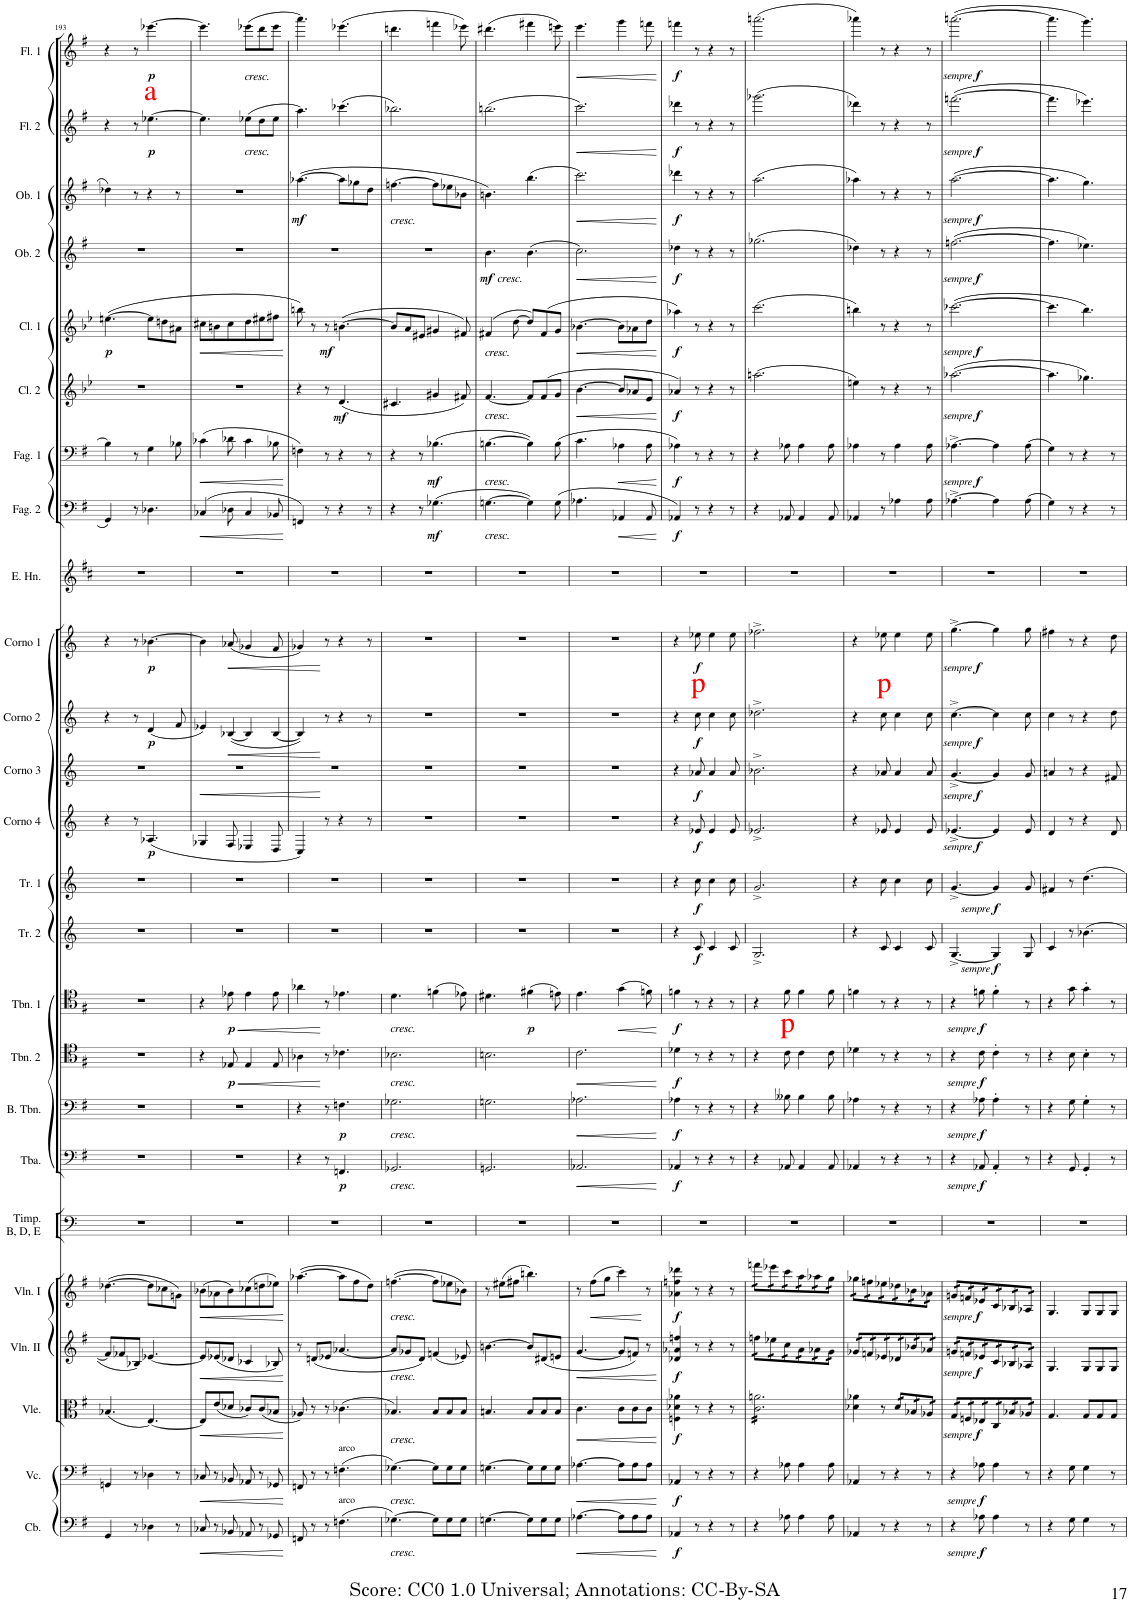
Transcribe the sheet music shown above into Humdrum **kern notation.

**kern	**dynam	**kern	**dynam	**kern	**dynam	**kern	**dynam	**kern	**dynam	**kern	**kern	**dynam	**kern	**dynam	**kern	**dynam	**kern	**text	**dynam	**kern	**dynam	**kern	**dynam	**kern	**dynam	**kern	**dynam	**kern	**dynam	**kern	**text	**dynam	**kern	**kern	**dynam	**kern	**dynam	**kern	**dynam	**kern	**dynam	**kern	**dynam	**kern	**dynam	**kern	**dynam	**kern	**text	**dynam
*part25	*part25	*part24	*part24	*part23	*part23	*part22	*part22	*part21	*part21	*part20	*part19	*part19	*part18	*part18	*part17	*part17	*part16	*part16	*part16	*part15	*part15	*part14	*part14	*part13	*part13	*part12	*part12	*part11	*part11	*part10	*part10	*part10	*part9	*part8	*part8	*part7	*part7	*part6	*part6	*part5	*part5	*part4	*part4	*part3	*part3	*part2	*part2	*part1	*part1	*part1
*staff25	*staff25	*staff24	*staff24	*staff23	*staff23	*staff22	*staff22	*staff21	*staff21	*staff20	*staff19	*staff19	*staff18	*staff18	*staff17	*staff17	*staff16	*staff16	*staff16	*staff15	*staff15	*staff14	*staff14	*staff13	*staff13	*staff12	*staff12	*staff11	*staff11	*staff10	*staff10	*staff10	*staff9	*staff8	*staff8	*staff7	*staff7	*staff6	*staff6	*staff5	*staff5	*staff4	*staff4	*staff3	*staff3	*staff2	*staff2	*staff1	*staff1	*staff1
*I"Contrabassi	*	*I"Violoncelli	*	*I"Viole	*	*I"Violini II	*	*I"Violini I	*	*I"Timpani in B, D und E.	*I"Tuba	*	*I"Trombone Basso	*	*I"Trombone Tenore 2	*	*I"Trombone Tenore 1	*	*	*I"Tromba in F 2	*	*I"Tromba in F 1	*	*I"Corno in F 4	*	*I"Corno in F 3	*	*I"Corno in F 2	*	*I"Corno in F 1	*	*	*I"English Horn	*I"Fagotto 2	*	*I"Fagotto 1	*	*I"Clarinetto in A 2	*	*I"Clarinetto in A 1	*	*I"Oboe 2	*	*I"Oboe 1	*	*I"Flauto 2	*	*I"Flauto 1	*	*
*I'Cb.	*	*I'Vc.	*	*I'Vle.	*	*I'Vln. II	*	*I'Vln. I	*	*I'Timp. B, D, E	*I'Tba.	*	*	*	*I'Tbn. 2	*	*I'Tbn. 1	*	*	*I'Tr. 2	*	*I'Tr. 1	*	*I'Corno 4	*	*I'Corno 3	*	*I'Corno 2	*	*I'Corno 1	*	*	*I'E. Hn.	*I'Fag. 2	*	*I'Fag. 1	*	*I'Cl. 2	*	*I'Cl. 1	*	*I'Ob. 2	*	*I'Ob. 1	*	*I'Fl. 2	*	*I'Fl. 1	*	*
!!LO:PB:g=z
*clefF4	*	*clefF4	*	*clefC3	*	*clefG2	*	*clefG2	*	*clefF4	*clefF4	*	*clefF4	*	*clefC4	*	*clefC4	*	*	*clefG2	*	*clefG2	*	*clefG2	*	*clefG2	*	*clefG2	*	*clefG2	*	*	*clefG2	*clefF4	*	*clefF4	*	*clefG2	*	*clefG2	*	*clefG2	*	*clefG2	*	*clefG2	*	*clefG2	*	*
*Trd7c12	*	*	*	*	*	*	*	*	*	*	*	*	*	*	*	*	*	*	*	*Trd-3c-5	*	*Trd-3c-5	*	*Trd4c7	*	*Trd4c7	*	*Trd4c7	*	*Trd4c7	*	*	*Trd4c7	*	*	*	*	*Trd2c3	*	*Trd2c3	*	*	*	*	*	*	*	*	*	*
*k[f#]	*	*k[f#]	*	*k[f#]	*	*k[f#]	*	*k[f#]	*	*k[]	*k[f#]	*	*k[f#]	*	*k[f#]	*	*k[f#]	*	*	*k[]	*	*k[]	*	*k[]	*	*k[]	*	*k[]	*	*k[]	*	*	*k[f#c#]	*k[f#]	*	*k[f#]	*	*k[b-e-]	*	*k[b-e-]	*	*k[f#]	*	*k[f#]	*	*k[f#]	*	*k[f#]	*	*
*M6/8	*	*M6/8	*	*M6/8	*	*M6/8	*	*M6/8	*	*M6/8	*M6/8	*	*M6/8	*	*M6/8	*	*M6/8	*	*	*M6/8	*	*M6/8	*	*M6/8	*	*M6/8	*	*M6/8	*	*M6/8	*	*	*M6/8	*M6/8	*	*M6/8	*	*M6/8	*	*M6/8	*	*M6/8	*	*M6/8	*	*M6/8	*	*M6/8	*	*
=193	=193	=193	=193	=193	=193	=193	=193	=193	=193	=193	=193	=193	=193	=193	=193	=193	=193	=193	=193	=193	=193	=193	=193	=193	=193	=193	=193	=193	=193	=193	=193	=193	=193	=193	=193	=193	=193	=193	=193	=193	=193	=193	=193	=193	=193	=193	=193	=193	=193	=193
!	!	!	!	!	!	!	!	!	!	!	!	!	!	!	!	!	!	!	!	!	!	!	!	!	!	!	!	!	!	!	!	!	!	!	!	!	!	!	!	!	!LO:DY:b	!	!	!	!	!	!	!	!	!
4GG/	.	4GGn/	.	(4.B-X/	.	8f/L]	.	([4.dd-X\	.	2.r	2.r	.	2.r	.	2.r	.	2.r	.	.	2.r	.	2.r	.	4r	.	2.r	.	4r	.	4r	.	.	2.r	4GG/	.	4B-\]	.	2.r	.	([4.een\	p	2.r	.	4dd-X\	.	4r	.	4r	.	.
.	.	.	.	.	.	8f-X/	.	.	.	.	.	.	.	.	.	.	.	.	.	.	.	.	.	.	.	.	.	.	.	.	.	.	.	.	.	.	.	.	.	.	.	.	.	.	.	.	.	.	.	.
8r	.	8r	.	.	.	8B-X/J	.	.	.	.	.	.	.	.	.	.	.	.	.	.	.	.	.	8r	.	.	.	8r	.	8r	.	.	.	8r	.	8r	.	.	.	.	.	.	.	8r	.	8r	.	8r	.	.
!	!	!	!	!	!	!	!	!	!	!	!	!	!	!	!	!	!	!	!	!	!	!	!	!	!LO:DY:b	!	!	!	!LO:DY:b	!	!	!LO:DY:b	!	!	!	!	!	!	!	!	!	!	!	!	!	!	!LO:DY:b	!	!LO:LY:b:color=#FF0000	!LO:DY:b
4D-X\	.	4D-X\	.	[4.E/)	.	[4.e-X/	.	8dd-\L]	.	.	.	.	.	.	.	.	.	.	.	.	.	.	.	(4.A-X/	p	.	.	(4d/	p	[4.b-X\	.	p	.	4.D-X\	.	4G\	.	.	.	8ee\L]	.	.	.	4r	.	[4.ee-X\	p	[4.eee-X\	a	p
.	.	.	.	.	.	.	.	8cc-X\	.	.	.	.	.	.	.	.	.	.	.	.	.	.	.	.	.	.	.	.	.	.	.	.	.	.	.	.	.	.	.	8ddn\	.	.	.	.	.	.	.	.	.	.
8r	.	8r	.	.	.	.	.	8gn\J)	.	.	.	.	.	.	.	.	.	.	.	.	.	.	.	.	.	.	.	8f/	.	.	.	.	.	.	.	8B-X\	.	.	.	8a#X\J	.	.	.	8r	.	.	.	.	.	.
=194	=194	=194	=194	=194	=194	=194	=194	=194	=194	=194	=194	=194	=194	=194	=194	=194	=194	=194	=194	=194	=194	=194	=194	=194	=194	=194	=194	=194	=194	=194	=194	=194	=194	=194	=194	=194	=194	=194	=194	=194	=194	=194	=194	=194	=194	=194	=194	=194	=194	=194
!	!LO:HP:b	!	!LO:HP:b	!	!LO:HP:b	!	!LO:HP:b	!	!LO:HP:b	!	!	!	!	!	!	!	!	!	!	!	!	!	!	!	!LO:HP:b	!	!	!	!	!	!	!	!	!	!LO:HP:b	!	!LO:HP:b	!	!	!	!LO:HP:b	!	!	!	!	!	!	!	!	!
8C-X/	<	8C-X/	<	8E/L]	<	8e-/L]	<	(8b-X\L	<	2.r	2.r	.	2.r	.	4r	.	4r	.	.	2.r	.	2.r	.	4G-X/	<	2.r	.	4e-X/)	.	4b-\]	.	.	2.r	(4C-X/	<	(4c-X\	<	2.r	.	8cc#X\L	<	2.r	.	2.r	.	4.ee-\]	.	4.eee-\]	.	.
8r	.	8r	.	(8e/	.	(8e-X/	.	8a-X\	.	.	.	.	.	.	.	.	.	.	.	.	.	.	.	.	.	.	.	.	.	.	.	.	.	.	.	.	.	.	.	8bn\	.	.	.	.	.	.	.	.	.	.
!	!	!	!	!	!	!	!	!	!	!	!	!	!	!	!	!LO:HP:b	!	!	!LO:HP:b	!	!	!	!	!	!	!	!	!	!LO:HP:b	!	!	!LO:HP:b	!	!	!	!	!	!	!	!	!	!	!	!	!	!	!	!	!	!
!	!	!	!	!	!	!	!	!	!	!	!	!	!	!	!	!LO:DY:n=1:b	!	!	!LO:DY:n=1:b	!	!	!	!	!	!	!	!	!	!	!	!	!	!	!	!	!	!	!	!	!	!	!	!	!	!	!	!	!	!	!
8BB-X/	.	8BB-X/	.	8d-X/J	.	8d-X/J	.	8b-\)	.	.	.	.	.	.	8E-X/	< p	8e-X\	.	< p	.	.	.	.	8F/	.	.	.	([<8B-X/	<	(8a-X/	.	<	.	8D-X\	.	8d-X\	.	.	.	8cc#\	.	.	.	.	.	.	.	.	.	.
!	!	!	!	!	!	!	!	!	!	!	!	!	!	!	!	!	!	!	!	!	!	!	!	!	!	!	!	!	!	!	!	!	!	!	!	!	!	!	!	!	!	!	!	!	!	!	!	!LO:TX:b:i:t=cresc.	!	!
!	!	!	!	!	!	!	!	!	!	!	!	!	!	!	!	!	!	!	!	!	!	!	!	!	!	!	!	!	!	!	!	!	!	!	!	!	!	!	!	!	!	!	!	!	!	!LO:TX:b:i:t=cresc.	!	!	!	!
8AA-X/	.	8AA-X/	.	8c-X/L)	.	4c-X/	.	(8cc-X\	.	.	.	.	.	.	4E-/	.	4e-\	.	.	.	.	.	.	4E-X/	.	.	.	4B-/]	.	4g-X/	.	.	.	4C-/	.	4c-\	.	.	.	8dd\	.	.	.	.	.	(8ee-X\L	.	(8eee-X\L	.	.
8r	.	8r	.	(8c-/	.	.	.	8ddn\	.	.	.	.	.	.	.	.	.	.	.	.	.	.	.	.	.	.	.	.	.	.	.	.	.	.	.	.	.	.	.	8ee#X\	.	.	.	.	.	8dd\	.	8ddd\	.	.
8GG-X/	.	8GG-X/	.	8B-X/J	.	8B-X/)	.	8ee-X\J)	.	.	.	.	.	.	8E-/	.	8e-\	.	.	.	.	.	.	8D/	.	.	.	[<8B-/	.	8f/	.	.	.	8BB-X/	.	8B-X\	.	.	.	8ff#X\J	.	.	.	.	.	8ee-\J	.	8eee-\J	.	.
.	[	.	[	.	[	.	[	.	[	.	.	.	.	.	.	.	.	.	.	.	.	.	.	.	.	.	.	.	.	.	.	.	.	.	[	.	[	.	.	.	[	.	.	.	.	.	.	.	.	.
=195	=195	=195	=195	=195	=195	=195	=195	=195	=195	=195	=195	=195	=195	=195	=195	=195	=195	=195	=195	=195	=195	=195	=195	=195	=195	=195	=195	=195	=195	=195	=195	=195	=195	=195	=195	=195	=195	=195	=195	=195	=195	=195	=195	=195	=195	=195	=195	=195	=195	=195
!	!	!	!	!	!	!	!	!	!	!	!	!	!	!	!	!	!	!	!	!	!	!	!	!	!	!	!	!	!	!	!	!	!	!	!	!	!	!	!	!	!	!	!	!	!LO:DY:b	!	!	!	!	!
8FFn/	.	8FFn/	.	8A-X/)	.	8r	.	([4.aa-X\	.	2.r	4r	.	4r	.	4A-X\	.	4a-X\	.	.	2.r	.	2.r	.	4C/)	.	2.r	.	4B-/])	.	4g-X/)	.	.	2.r	4FFn/)	.	4Fn\)	.	4r	.	8bbn\)	.	2.r	.	([4.aa-X\	mf	4.aa\)	.	4.aaa\)	.	.
8r	.	8r	.	8r	.	(8dn/L	.	.	.	.	.	.	.	.	.	.	.	.	.	.	.	.	.	.	.	.	.	.	.	.	.	.	.	.	.	.	.	.	.	8r	.	.	.	.	.	.	.	.	.	.
!	!	!	!	!	!	!	!	!	!	!	!	!	!	!	!	!	!	!	!	!	!	!	!	!	!	!	!	!	!	!	!	!	!	!	!	!	!	!	!	!	!LO:DY:b	!	!	!	!	!	!	!	!	!
8r	.	8r	.	8r	.	8e-X/J	.	.	.	.	8r	.	8r	.	8r	[	8r	.	[	.	.	.	.	8r	[	.	.	8r	[	8r	.	[	.	8r	.	8r	.	8r	.	8r	mf	.	.	.	.	.	.	.	.	.
!	!	!LO:TX:a:t=arco	!	!	!	!	!	!	!	!	!	!	!	!	!	!	!	!	!	!	!	!	!	!	!	!	!	!	!	!	!	!	!	!	!	!	!	!	!	!	!	!	!	!	!	!	!	!	!	!
!LO:TX:a:t=arco	!	!	!	!	!	!	!	!	!	!	!	!	!	!	!	!	!	!	!	!	!	!	!	!	!	!	!	!	!	!	!	!	!	!	!	!	!	!	!	!	!	!	!	!	!	!	!	!	!	!
!	!	!	!	!	!	!	!	!	!	!	!	!LO:DY:b	!	!LO:DY:b	!	!	!	!	!	!	!	!	!	!	!	!	!	!	!	!	!	!	!	!	!	!	!	!	!LO:DY:b	!	!	!	!	!	!	!	!	!	!	!
(4.Fn\	.	(4.Fn\	.	(4.c-X\	.	[4.a-X/	.	8aa-\L]	.	.	4.FFn/	p	4.Fn\	p	4.c-X\	.	4.e-X\	.	.	.	.	.	.	4r	.	.	.	4r	.	4r	.	.	.	4r	.	4r	.	(4.d/	mf	([4.bn\	.	.	.	8aa-\L]	.	(4.ccc-X\	.	(4.eee-X\	.	.
.	.	.	.	.	.	.	.	8ff#\	.	.	.	.	.	.	.	.	.	.	.	.	.	.	.	.	.	.	.	.	.	.	.	.	.	.	.	.	.	.	.	.	.	.	.	8gg-X\	.	.	.	.	.	.
.	.	.	.	.	.	.	.	8dd\J)	.	.	.	.	.	.	.	.	.	.	.	.	.	.	.	8r	.	.	.	8r	.	8r	.	.	.	8r	.	8r	.	.	.	.	.	.	.	8dd\J	.	.	.	.	.	.
=196	=196	=196	=196	=196	=196	=196	=196	=196	=196	=196	=196	=196	=196	=196	=196	=196	=196	=196	=196	=196	=196	=196	=196	=196	=196	=196	=196	=196	=196	=196	=196	=196	=196	=196	=196	=196	=196	=196	=196	=196	=196	=196	=196	=196	=196	=196	=196	=196	=196	=196
!	!	!	!	!	!	!	!	!	!	!	!	!	!	!	!	!	!	!	!	!	!	!	!	!	!	!	!	!	!	!	!	!	!	!	!	!	!	!	!	!	!	!	!	!LO:TX:b:i:t=cresc.	!	!	!	!	!	!
!	!	!	!	!	!	!	!	!	!	!	!	!	!	!	!	!	!LO:TX:b:i:t=cresc.	!	!	!	!	!	!	!	!	!	!	!	!	!	!	!	!	!	!	!	!	!	!	!	!	!	!	!	!	!	!	!	!	!
!	!	!	!	!	!	!	!	!	!	!	!	!	!	!	!LO:TX:b:i:t=cresc.	!	!	!	!	!	!	!	!	!	!	!	!	!	!	!	!	!	!	!	!	!	!	!	!	!	!	!	!	!	!	!	!	!	!	!
!	!	!	!	!	!	!	!	!	!	!	!	!	!LO:TX:b:i:t=cresc.	!	!	!	!	!	!	!	!	!	!	!	!	!	!	!	!	!	!	!	!	!	!	!	!	!	!	!	!	!	!	!	!	!	!	!	!	!
!	!	!	!	!	!	!	!	!	!	!	!LO:TX:b:i:t=cresc.	!	!	!	!	!	!	!	!	!	!	!	!	!	!	!	!	!	!	!	!	!	!	!	!	!	!	!	!	!	!	!	!	!	!	!	!	!	!	!
!	!	!	!	!	!	!	!	!LO:TX:b:i:t=cresc.	!	!	!	!	!	!	!	!	!	!	!	!	!	!	!	!	!	!	!	!	!	!	!	!	!	!	!	!	!	!	!	!	!	!	!	!	!	!	!	!	!	!
!	!	!	!	!	!	!LO:TX:b:i:t=cresc.	!	!	!	!	!	!	!	!	!	!	!	!	!	!	!	!	!	!	!	!	!	!	!	!	!	!	!	!	!	!	!	!	!	!	!	!	!	!	!	!	!	!	!	!
!	!	!	!	!LO:TX:b:i:t=cresc.	!	!	!	!	!	!	!	!	!	!	!	!	!	!	!	!	!	!	!	!	!	!	!	!	!	!	!	!	!	!	!	!	!	!	!	!	!	!	!	!	!	!	!	!	!	!
!	!	!LO:TX:b:i:t=cresc.	!	!	!	!	!	!	!	!	!	!	!	!	!	!	!	!	!	!	!	!	!	!	!	!	!	!	!	!	!	!	!	!	!	!	!	!	!	!	!	!	!	!	!	!	!	!	!	!
!LO:TX:b:i:t=cresc.	!	!	!	!	!	!	!	!	!	!	!	!	!	!	!	!	!	!	!	!	!	!	!	!	!	!	!	!	!	!	!	!	!	!	!	!	!	!	!	!	!	!	!	!	!	!	!	!	!	!
[4.G-X\)	.	[4.G-X\)	.	4.B-X/)	.	8a-/L]	.	([4.ffn\	.	2.r	2.GG-X/	.	2.G-X\	.	2.B-X\	.	4.d\	.	.	2.r	.	2.r	.	2.r	.	2.r	.	2.r	.	2.r	.	.	2.r	4r	.	4r	.	4.c#X/	.	8b/L]	.	2.r	.	[4.ffn\	.	2.bb-X\)	.	4.dddn\	.	.
.	.	.	.	.	.	8g-X/	.	.	.	.	.	.	.	.	.	.	.	.	.	.	.	.	.	.	.	.	.	.	.	.	.	.	.	.	.	.	.	.	.	8a/	.	.	.	.	.	.	.	.	.	.
.	.	.	.	.	.	8d/J)	.	.	.	.	.	.	.	.	.	.	.	.	.	.	.	.	.	.	.	.	.	.	.	.	.	.	.	8r	.	8r	.	.	.	8e#X/J	.	.	.	.	.	.	.	.	.	.
!	!	!	!	!	!	!	!	!	!	!	!	!	!	!	!	!	!	!	!	!	!	!	!	!	!	!	!	!	!	!	!	!	!	!	!LO:DY:b	!	!LO:DY:b	!	!	!	!	!	!	!	!	!	!	!	!	!
8G-\L]	.	8G-\L]	.	8B-/L	.	(4fn/	.	8ff\L]	.	.	.	.	.	.	.	.	(4fn\	.	.	.	.	.	.	.	.	.	.	.	.	.	.	.	.	(4.G-X\	mf	(4.B-X\	mf	4g#X/	.	4g#X/	.	.	.	8ff\L]	.	.	.	4fffn\	.	.
8G-\	.	8G-\	.	8B-/	.	.	.	8ee-X\	.	.	.	.	.	.	.	.	.	.	.	.	.	.	.	.	.	.	.	.	.	.	.	.	.	.	.	.	.	.	.	.	.	.	.	8ee-X\	.	.	.	.	.	.
8G-\J	.	8G-\J	.	8B-/J	.	8e-X/)	.	8b-X\J)	.	.	.	.	.	.	.	.	8e-X\)	.	.	.	.	.	.	.	.	.	.	.	.	.	.	.	.	.	.	.	.	8f#X/)	.	8f#X/)	.	.	.	8b-X\J	.	.	.	8eee-X\)	.	.
=197	=197	=197	=197	=197	=197	=197	=197	=197	=197	=197	=197	=197	=197	=197	=197	=197	=197	=197	=197	=197	=197	=197	=197	=197	=197	=197	=197	=197	=197	=197	=197	=197	=197	=197	=197	=197	=197	=197	=197	=197	=197	=197	=197	=197	=197	=197	=197	=197	=197	=197
!	!	!	!	!	!	!	!	!	!	!	!	!	!	!	!	!	!	!	!	!	!	!	!	!	!	!	!	!	!	!	!	!	!	!	!	!	!	!	!	!	!	!LO:TX:b:i:t=cresc.	!	!	!	!	!	!	!	!
!	!	!	!	!	!	!	!	!	!	!	!	!	!	!	!	!	!	!	!	!	!	!	!	!	!	!	!	!	!	!	!	!	!	!	!	!	!	!	!	!LO:TX:b:i:t=cresc.	!	!	!	!	!	!	!	!	!	!
!	!	!	!	!	!	!	!	!	!	!	!	!	!	!	!	!	!	!	!	!	!	!	!	!	!	!	!	!	!	!	!	!	!	!	!	!	!	!LO:TX:b:i:t=cresc.	!	!	!	!	!	!	!	!	!	!	!	!
!	!	!	!	!	!	!	!	!	!	!	!	!	!	!	!	!	!	!	!	!	!	!	!	!	!	!	!	!	!	!	!	!	!	!	!	!LO:TX:b:i:t=cresc.	!	!	!	!	!	!	!	!	!	!	!	!	!	!
!	!	!	!	!	!	!	!	!	!	!	!	!	!	!	!	!	!	!	!	!	!	!	!	!	!	!	!	!	!	!	!	!	!	!LO:TX:b:i:t=cresc.	!	!	!	!	!	!	!	!	!	!	!	!	!	!	!	!
!	!	!	!	!	!	!	!	!	!	!	!	!	!	!	!	!	!	!	!	!	!	!	!	!	!	!	!	!	!	!	!	!	!	!	!	!	!	!	!	!	!	!	!LO:DY:b	!	!	!	!	!	!	!
[4.Gn\	.	[4.Gn\	.	4.Bn/	.	[4.bn\	.	8r	.	2.r	2.GGn/	.	2.Gn\	.	2.Bn\	.	4.d#X\	.	.	2.r	.	2.r	.	2.r	.	2.r	.	2.r	.	2.r	.	.	2.r	[4.Gn\	.	[4.Bn\	.	[4.f/	.	(4f#X/	.	4.b\	mf	4.bn\)	.	(2.bbn\	.	(4.ddd#X\	.	.
.	.	.	.	.	.	.	.	(8ee#X\L	.	.	.	.	.	.	.	.	.	.	.	.	.	.	.	.	.	.	.	.	.	.	.	.	.	.	.	.	.	.	.	.	.	.	.	.	.	.	.	.	.	.
.	.	.	.	.	.	.	.	8ff#X\J	.	.	.	.	.	.	.	.	.	.	.	.	.	.	.	.	.	.	.	.	.	.	.	.	.	.	.	.	.	.	.	[8dd\	.	.	.	.	.	.	.	.	.	.
!	!	!	!	!	!	!	!	!	!	!	!	!	!	!	!	!	!	!	!LO:DY:b	!	!	!	!	!	!	!	!	!	!	!	!	!	!	!	!	!	!	!	!	!	!	!	!	!	!	!	!	!	!	!
8G\L]	.	8G\L]	.	8B/L	.	8b/L]	.	4.bbn\)	.	.	.	.	.	.	.	.	(4f#X\	.	p	.	.	.	.	.	.	.	.	.	.	.	.	.	.	4G\])	.	4B\])	.	8f/L]	.	8dd/L])	.	(4.b\	.	(4.bb\	.	.	.	4fff#X\	.	.
8G\	.	8G\	.	8B/	.	(8d#X/	.	.	.	.	.	.	.	.	.	.	.	.	.	.	.	.	.	.	.	.	.	.	.	.	.	.	.	.	.	.	.	(8f/	.	(8f#/	.	.	.	.	.	.	.	.	.	.
8G\J	.	8G\J	.	8B/J	.	8en/J	.	.	.	.	.	.	.	.	.	.	8en\)	.	.	.	.	.	.	.	.	.	.	.	.	.	.	.	.	(8G\	.	(8B\	.	8g/J	.	8g/J	.	.	.	.	.	.	.	8eeen\)	.	.
=198	=198	=198	=198	=198	=198	=198	=198	=198	=198	=198	=198	=198	=198	=198	=198	=198	=198	=198	=198	=198	=198	=198	=198	=198	=198	=198	=198	=198	=198	=198	=198	=198	=198	=198	=198	=198	=198	=198	=198	=198	=198	=198	=198	=198	=198	=198	=198	=198	=198	=198
!	!LO:HP:b	!	!LO:HP:b	!	!LO:HP:b	!	!LO:HP:b	!	!	!	!	!LO:HP:b	!	!LO:HP:b	!	!LO:HP:b	!	!	!	!	!	!	!	!	!	!	!	!	!	!	!	!	!	!	!	!	!	!	!LO:HP:b	!	!LO:HP:b	!	!LO:HP:b	!	!LO:HP:b	!	!LO:HP:b	!	!	!LO:HP:b
[4.A-X\	<	[4.A-X\	<	4.c\	<	[4.g/	<	8r	.	2.r	2.AA-X/	<	2.A-X\	<	2.c\	<	4.e\	.	.	2.r	.	2.r	.	2.r	.	2.r	.	2.r	.	2.r	.	.	2.r	4.A-X\	.	4.c\	.	[4.b-\	<	[4.b-X\	<	2.cc\)	<	2.ccc\)	<	2.ccc\)	<	4.eee\	.	<
!	!	!	!	!	!	!	!	!	!LO:HP:b	!	!	!	!	!	!	!	!	!	!	!	!	!	!	!	!	!	!	!	!	!	!	!	!	!	!	!	!	!	!	!	!	!	!	!	!	!	!	!	!	!
.	.	.	.	.	.	.	.	(8ff#\L	<	.	.	.	.	.	.	.	.	.	.	.	.	.	.	.	.	.	.	.	.	.	.	.	.	.	.	.	.	.	.	.	.	.	.	.	.	.	.	.	.	.
.	.	.	.	.	.	.	.	8gg\J	.	.	.	.	.	.	.	.	.	.	.	.	.	.	.	.	.	.	.	.	.	.	.	.	.	.	.	.	.	.	.	.	.	.	.	.	.	.	.	.	.	.
!	!	!	!	!	!	!	!	!	!	!	!	!	!	!	!	!	!	!	!LO:HP:b	!	!	!	!	!	!	!	!	!	!	!	!	!	!	!	!LO:HP:b	!	!LO:HP:b	!	!	!	!	!	!	!	!	!	!	!	!	!
8A-\L]	.	8A-\L]	.	8c\L	.	8g/L]	.	4ccc\)	.	.	.	.	.	.	.	.	(4g\	.	<	.	.	.	.	.	.	.	.	.	.	.	.	.	.	4AA-X/	<	4A-X\	<	8b-/L]	.	8b-\L]	.	.	.	.	.	.	.	4ggg\	.	.
8A-\	.	8A-\	.	8c\	.	8fn/J)	.	.	.	.	.	.	.	.	.	.	.	.	.	.	.	.	.	.	.	.	.	.	.	.	.	.	.	.	.	.	.	8a-X/	.	8a-X\	.	.	.	.	.	.	.	.	.	.
8A-\J	.	8A-\J	.	8c\J	.	8r	.	8r	[	.	.	.	.	.	.	.	8fn\)	.	.	.	.	.	.	.	.	.	.	.	.	.	.	.	.	8AA-/	.	8A-\	.	8e-/J	.	8dd\J	.	.	.	.	.	.	.	8fffn\	.	.
.	[	.	[	.	[	.	[	.	.	.	.	[	.	[	.	[	.	.	[	.	.	.	.	.	.	.	.	.	.	.	.	.	.	.	[	.	[	.	[	.	[	.	[	.	[	.	[	.	.	[
=199	=199	=199	=199	=199	=199	=199	=199	=199	=199	=199	=199	=199	=199	=199	=199	=199	=199	=199	=199	=199	=199	=199	=199	=199	=199	=199	=199	=199	=199	=199	=199	=199	=199	=199	=199	=199	=199	=199	=199	=199	=199	=199	=199	=199	=199	=199	=199	=199	=199	=199
!	!LO:DY:b	!	!LO:DY:b	!	!LO:DY:b	!	!LO:DY:b	!	!LO:DY:b	!	!	!LO:DY:b	!	!LO:DY:b	!	!LO:DY:b	!	!	!LO:DY:b	!	!	!	!	!	!	!	!	!	!	!	!	!	!	!	!LO:DY:b	!	!LO:DY:b	!	!LO:DY:b	!	!LO:DY:b	!	!LO:DY:b	!	!LO:DY:b	!	!LO:DY:b	!	!	!LO:DY:b
4AA-X/	f	4AA-X/	f	4Fn\ 4d-X\ 4a-X\	f	4d-X/ 4a-X/ 4ffn/	f	4a-X\ 4ffn\ 4ddd-X\	f	2.r	4AA-X/	f	4A-X\	f	4d-X\	f	4fn\	.	f	4r	.	4r	.	4r	.	4r	.	4r	.	4r	.	.	2.r	4AA-X/)	f	4A-X\)	f	4a-X/)	f	4aa-X\)	f	4dd-X\	f	4ddd-X\	f	4ddd-X\	f	4fffn\	.	f
!	!	!	!	!	!	!	!	!	!	!	!	!	!	!	!	!	!	!	!	!	!LO:DY:b	!	!LO:DY:b	!	!LO:DY:b	!	!LO:DY:b	!	!LO:DY:b	!	!LO:LY:b:color=#FF0000	!LO:DY:b	!	!	!	!	!	!	!	!	!	!	!	!	!	!	!	!	!	!
8r	.	8r	.	8r	.	8r	.	8r	.	.	8r	.	8r	.	8r	.	8r	.	.	8c/	f	8cc\	f	8e-X/	f	8a-X/	f	8cc\	f	8ee-X\	p	f	.	8r	.	8r	.	8r	.	8r	.	8r	.	8r	.	8r	.	8r	.	.
4r	.	4r	.	4r	.	4r	.	4r	.	.	4r	.	4r	.	4r	.	4r	.	.	4c/	.	4cc\	.	4e-/	.	4a-/	.	4cc\	.	4ee-\	.	.	.	4r	.	4r	.	4r	.	4r	.	4r	.	4r	.	4r	.	4r	.	.
8r	.	8r	.	8r	.	8r	.	8r	.	.	8r	.	8r	.	8r	.	8r	.	.	8c/	.	8cc\	.	8e-/	.	8a-/	.	8cc\	.	8ee-\	.	.	.	8r	.	8r	.	8r	.	8r	.	8r	.	8r	.	8r	.	8r	.	.
=200	=200	=200	=200	=200	=200	=200	=200	=200	=200	=200	=200	=200	=200	=200	=200	=200	=200	=200	=200	=200	=200	=200	=200	=200	=200	=200	=200	=200	=200	=200	=200	=200	=200	=200	=200	=200	=200	=200	=200	=200	=200	=200	=200	=200	=200	=200	=200	=200	=200	=200
*	*	*	*	*tremolo	*	*	*	*	*	*	*	*	*	*	*	*	*	*	*	*	*	*	*	*	*	*	*	*	*	*	*	*	*	*	*	*	*	*	*	*	*	*	*	*	*	*	*	*	*	*
*	*	*	*	*	*	*tremolo	*	*	*	*	*	*	*	*	*	*	*	*	*	*	*	*	*	*	*	*	*	*	*	*	*	*	*	*	*	*	*	*	*	*	*	*	*	*	*	*	*	*	*	*
*	*	*	*	*	*	*	*	*tremolo	*	*	*	*	*	*	*	*	*	*	*	*	*	*	*	*	*	*	*	*	*	*	*	*	*	*	*	*	*	*	*	*	*	*	*	*	*	*	*	*	*	*
4r	.	4r	.	16c\ 16an\LL	.	16ffn\LL	.	16fffn\LL	.	2.r	4r	.	4r	.	4r	.	4r	.	.	2.G^/	.	2.g^/	.	2.e-X^/	.	2.b-X^\	.	2.dd-X^\	.	2.ff-X^\	.	.	2.r	4r	.	4r	.	(2.aan\	.	(2.ccc\	.	(2.gg-X\	.	(2.aa\	.	(2.ggg-X\	.	(2.aaan\	.	.
.	.	.	.	16c\ 16an\	.	16ffn\	.	16fffn\	.	.	.	.	.	.	.	.	.	.	.	.	.	.	.	.	.	.	.	.	.	.	.	.	.	.	.	.	.	.	.	.	.	.	.	.	.	.	.	.	.	.
.	.	.	.	16c\ 16an\	.	16ee-X\	.	16eee-X\	.	.	.	.	.	.	.	.	.	.	.	.	.	.	.	.	.	.	.	.	.	.	.	.	.	.	.	.	.	.	.	.	.	.	.	.	.	.	.	.	.	.
.	.	.	.	16c\ 16an\	.	16ee-X\	.	16eee-X\	.	.	.	.	.	.	.	.	.	.	.	.	.	.	.	.	.	.	.	.	.	.	.	.	.	.	.	.	.	.	.	.	.	.	.	.	.	.	.	.	.	.
!	!	!	!	!	!	!	!	!	!	!	!	!	!	!	!	!	!	!LO:LY:b:color=#FF0000	!	!	!	!	!	!	!	!	!	!	!	!	!	!	!	!	!	!	!	!	!	!	!	!	!	!	!	!	!	!	!	!
8A-X\	.	8A-X\	.	16c\ 16an\	.	16cc\	.	16ccc\	.	.	8AA-X/	.	8B--X\	.	8c\	.	8f#\	p	.	.	.	.	.	.	.	.	.	.	.	.	.	.	.	8AA-X/	.	8A-X\	.	.	.	.	.	.	.	.	.	.	.	.	.	.
.	.	.	.	16c\ 16an\	.	16cc\	.	16ccc\	.	.	.	.	.	.	.	.	.	.	.	.	.	.	.	.	.	.	.	.	.	.	.	.	.	.	.	.	.	.	.	.	.	.	.	.	.	.	.	.	.	.
4A-\	.	4A-\	.	16c\ 16an\	.	16a\	.	16aa\	.	.	4AA-/	.	4B--\	.	4c\	.	4f#\	.	.	.	.	.	.	.	.	.	.	.	.	.	.	.	.	4AA-/	.	4A-\	.	.	.	.	.	.	.	.	.	.	.	.	.	.
.	.	.	.	16c\ 16an\	.	16a\	.	16aa\	.	.	.	.	.	.	.	.	.	.	.	.	.	.	.	.	.	.	.	.	.	.	.	.	.	.	.	.	.	.	.	.	.	.	.	.	.	.	.	.	.	.
.	.	.	.	16c\ 16an\	.	16a-X\	.	16aa-X\	.	.	.	.	.	.	.	.	.	.	.	.	.	.	.	.	.	.	.	.	.	.	.	.	.	.	.	.	.	.	.	.	.	.	.	.	.	.	.	.	.	.
.	.	.	.	16c\ 16an\	.	16a-X\	.	16aa-X\	.	.	.	.	.	.	.	.	.	.	.	.	.	.	.	.	.	.	.	.	.	.	.	.	.	.	.	.	.	.	.	.	.	.	.	.	.	.	.	.	.	.
8A-\	.	8A-\	.	16c\ 16an\	.	16g\	.	16gg\	.	.	8AA-/	.	8B--\	.	8c\	.	8f#\	.	.	.	.	.	.	.	.	.	.	.	.	.	.	.	.	8AA-/	.	8A-\	.	.	.	.	.	.	.	.	.	.	.	.	.	.
.	.	.	.	16c\ 16an\JJ	.	16g\JJ	.	16gg\JJ	.	.	.	.	.	.	.	.	.	.	.	.	.	.	.	.	.	.	.	.	.	.	.	.	.	.	.	.	.	.	.	.	.	.	.	.	.	.	.	.	.	.
*	*	*	*	*Xtremolo	*	*	*	*	*	*	*	*	*	*	*	*	*	*	*	*	*	*	*	*	*	*	*	*	*	*	*	*	*	*	*	*	*	*	*	*	*	*	*	*	*	*	*	*	*	*
=201	=201	=201	=201	=201	=201	=201	=201	=201	=201	=201	=201	=201	=201	=201	=201	=201	=201	=201	=201	=201	=201	=201	=201	=201	=201	=201	=201	=201	=201	=201	=201	=201	=201	=201	=201	=201	=201	=201	=201	=201	=201	=201	=201	=201	=201	=201	=201	=201	=201	=201
4AA-X/	.	4AA-X/	.	4d-X\ 4a-X\	.	16g-X/LL	.	16gg-X\LL	.	2.r	4AA-X/	.	4A-X\	.	4d-X\	.	4fn\	.	.	4r	.	4r	.	4r	.	4r	.	4r	.	4r	.	.	2.r	4AA-X/	.	4A-X\	.	4een\)	.	4bbn\)	.	4dd-X\)	.	4aa-X\)	.	4ddd-X\)	.	4aaa-X\)	.	.
.	.	.	.	.	.	16g-X/	.	16gg-X\	.	.	.	.	.	.	.	.	.	.	.	.	.	.	.	.	.	.	.	.	.	.	.	.	.	.	.	.	.	.	.	.	.	.	.	.	.	.	.	.	.	.
.	.	.	.	.	.	16fn/	.	16ffn\	.	.	.	.	.	.	.	.	.	.	.	.	.	.	.	.	.	.	.	.	.	.	.	.	.	.	.	.	.	.	.	.	.	.	.	.	.	.	.	.	.	.
.	.	.	.	.	.	16fn/	.	16ffn\	.	.	.	.	.	.	.	.	.	.	.	.	.	.	.	.	.	.	.	.	.	.	.	.	.	.	.	.	.	.	.	.	.	.	.	.	.	.	.	.	.	.
!	!	!	!	!	!	!	!	!	!	!	!	!	!	!	!	!	!	!	!	!	!	!	!	!	!	!	!	!	!	!	!LO:LY:b:color=#FF0000	!	!	!	!	!	!	!	!	!	!	!	!	!	!	!	!	!	!	!
8r	.	8r	.	8r	.	16e-X/	.	16ee-X\	.	.	8r	.	8r	.	8r	.	8r	.	.	8c/	.	8cc\	.	8e-X/	.	8a-X/	.	8cc\	.	8ee-X\	p	.	.	8r	.	8r	.	8r	.	8r	.	8r	.	8r	.	8r	.	8r	.	.
.	.	.	.	.	.	16e-X/	.	16ee-X\	.	.	.	.	.	.	.	.	.	.	.	.	.	.	.	.	.	.	.	.	.	.	.	.	.	.	.	.	.	.	.	.	.	.	.	.	.	.	.	.	.	.
*	*	*	*	*tremolo	*	*	*	*	*	*	*	*	*	*	*	*	*	*	*	*	*	*	*	*	*	*	*	*	*	*	*	*	*	*	*	*	*	*	*	*	*	*	*	*	*	*	*	*	*	*
4r	.	4r	.	16d-/LL	.	16d-X/	.	16dd-X\	.	.	4r	.	4r	.	4r	.	4r	.	.	4c/	.	4cc\	.	4e-/	.	4a-/	.	4cc\	.	4ee-\	.	.	.	4A-X\	.	4A-\	.	4r	.	4r	.	4r	.	4r	.	4r	.	4r	.	.
.	.	.	.	16d-/	.	16d-X/	.	16dd-X\	.	.	.	.	.	.	.	.	.	.	.	.	.	.	.	.	.	.	.	.	.	.	.	.	.	.	.	.	.	.	.	.	.	.	.	.	.	.	.	.	.	.
.	.	.	.	16B-X/	.	16b-X/	.	16b-X\	.	.	.	.	.	.	.	.	.	.	.	.	.	.	.	.	.	.	.	.	.	.	.	.	.	.	.	.	.	.	.	.	.	.	.	.	.	.	.	.	.	.
.	.	.	.	16B-X/	.	16b-X/	.	16b-X\	.	.	.	.	.	.	.	.	.	.	.	.	.	.	.	.	.	.	.	.	.	.	.	.	.	.	.	.	.	.	.	.	.	.	.	.	.	.	.	.	.	.
8r	.	8r	.	16A-X/	.	16a-X/	.	16a-X\	.	.	8r	.	8r	.	8r	.	8r	.	.	8c/	.	8cc\	.	8e-/	.	8a-/	.	8cc\	.	8ee-\	.	.	.	8A-\	.	8A-\	.	8r	.	8r	.	8r	.	8r	.	8r	.	8r	.	.
.	.	.	.	16A-X/JJ	.	16a-X/JJ	.	16a-X\JJ	.	.	.	.	.	.	.	.	.	.	.	.	.	.	.	.	.	.	.	.	.	.	.	.	.	.	.	.	.	.	.	.	.	.	.	.	.	.	.	.	.	.
=202	=202	=202	=202	=202	=202	=202	=202	=202	=202	=202	=202	=202	=202	=202	=202	=202	=202	=202	=202	=202	=202	=202	=202	=202	=202	=202	=202	=202	=202	=202	=202	=202	=202	=202	=202	=202	=202	=202	=202	=202	=202	=202	=202	=202	=202	=202	=202	=202	=202	=202
!	!	!	!	!	!LO:DY:b	!	!	!	!	!	!	!	!	!	!	!	!	!	!	!	!	!	!	!	!	!	!	!	!	!	!	!	!	!	!	!	!	!	!	!	!	!	!	!	!	!	!	!	!	!
!	!	!	!	!	!LO:DY:n=1:b	!	!LO:DY:b	!	!	!	!	!	!	!	!	!	!	!	!	!	!	!	!	!	!	!	!	!	!	!	!	!	!	!	!	!	!	!	!	!	!	!	!	!	!	!	!	!	!	!
!	!	!	!	!	!	!	!LO:DY:n=1:b	!	!LO:DY:b	!	!	!	!	!	!	!	!	!	!	!	!	!	!	!	!	!	!	!	!	!	!	!	!	!	!	!	!	!	!	!	!	!	!	!	!	!	!	!	!	!
!	!	!	!	!	!	!	!	!	!LO:DY:n=1:b	!	!	!	!	!	!	!	!	!	!	!	!	!	!	!	!LO:DY:b	!	!	!	!	!	!	!	!	!	!	!	!	!	!	!	!	!	!	!	!	!	!	!	!	!
!	!	!	!	!	!	!	!	!	!	!	!	!	!	!	!	!	!	!	!	!	!	!	!	!	!LO:DY:n=1:b	!	!LO:DY:b	!	!	!	!	!	!	!	!	!	!	!	!	!	!	!	!	!	!	!	!	!	!	!
!	!	!	!	!	!	!	!	!	!	!	!	!	!	!	!	!	!	!	!	!	!	!	!	!	!	!	!LO:DY:n=1:b	!	!LO:DY:b	!	!	!	!	!	!	!	!	!	!	!	!	!	!	!	!	!	!	!	!	!
!	!	!	!	!	!	!	!	!	!	!	!	!	!	!	!	!	!	!	!	!	!	!	!	!	!	!	!	!	!LO:DY:n=1:b	!	!	!LO:DY:b	!	!	!	!	!	!	!	!	!	!	!	!	!	!	!	!	!	!
!	!	!	!	!	!	!	!	!	!	!	!	!	!	!	!	!	!	!	!	!	!	!	!	!	!	!	!	!	!	!	!	!LO:DY:n=1:b	!	!	!	!	!LO:DY:b	!	!	!	!	!	!	!	!	!	!	!	!	!
!	!	!	!	!	!	!	!	!	!	!	!	!	!	!	!	!	!	!	!	!	!	!	!	!	!	!	!	!	!	!	!	!	!	!	!	!	!LO:DY:n=1:b	!	!LO:DY:b	!	!	!	!	!	!	!	!	!	!	!
!	!	!	!	!	!	!	!	!	!	!	!	!	!	!	!	!	!	!	!	!	!	!	!	!	!	!	!	!	!	!	!	!	!	!	!	!	!	!	!LO:DY:n=1:b	!	!LO:DY:b	!	!	!	!	!	!	!	!	!
!	!	!	!	!	!	!	!	!	!	!	!	!	!	!	!	!	!	!	!	!	!	!	!	!	!	!	!	!	!	!	!	!	!	!	!	!	!	!	!	!	!LO:DY:n=1:b	!	!LO:DY:b	!	!	!	!	!	!	!
!	!	!	!	!	!	!	!	!	!	!	!	!	!	!	!	!	!	!	!	!	!	!	!	!	!	!	!	!	!	!	!	!	!	!	!	!	!	!	!	!	!	!	!LO:DY:n=1:b	!	!LO:DY:b	!	!	!	!	!
!	!	!	!	!	!	!	!	!	!	!	!	!	!	!	!	!	!	!	!	!	!	!	!	!	!	!	!	!	!	!	!	!	!	!	!	!	!	!	!	!	!	!	!	!	!LO:DY:n=1:b	!	!LO:DY:b	!	!	!
!	!	!	!	!	!	!	!	!	!	!	!	!	!	!	!	!	!	!	!	!	!	!	!	!	!	!	!	!	!	!	!	!	!	!	!	!	!	!	!	!	!	!	!	!	!	!	!LO:DY:n=1:b	!	!	!LO:DY:b
!	!	!	!	!	!	!	!	!	!	!	!	!	!	!	!	!	!	!	!	!	!	!	!	!	!	!	!	!	!	!	!	!	!	!	!	!	!	!	!	!	!	!	!	!	!	!	!	!	!	!LO:DY:n=1:b
4r	.	4r	.	16G/LL	other-dynamics f	16gn/LL	other-dynamics f	16gn/LL	other-dynamics f	2.r	4r	.	4r	.	4r	.	4r	.	.	[4.G^/	.	[4.g^/	.	[4.e-X^/	other-dynamics f	[4.g^/	other-dynamics f	[4.cc^\	other-dynamics f	[4.gg^\	.	other-dynamics f	2.r	[4.A-X^\	.	[4.A-X^\	other-dynamics f	([2.aa-X\	other-dynamics f	([2.ccc-X\	other-dynamics f	([2.ffn\	other-dynamics f	([2.aa\	other-dynamics f	([2.fffn\	other-dynamics f	([2.aaan\	.	other-dynamics f
.	.	.	.	16G/	.	16gn/	.	16gn/	.	.	.	.	.	.	.	.	.	.	.	.	.	.	.	.	.	.	.	.	.	.	.	.	.	.	.	.	.	.	.	.	.	.	.	.	.	.	.	.	.	.
.	.	.	.	16Fn/	.	16fn/	.	16fn/	.	.	.	.	.	.	.	.	.	.	.	.	.	.	.	.	.	.	.	.	.	.	.	.	.	.	.	.	.	.	.	.	.	.	.	.	.	.	.	.	.	.
.	.	.	.	16Fn/	.	16fn/	.	16fn/	.	.	.	.	.	.	.	.	.	.	.	.	.	.	.	.	.	.	.	.	.	.	.	.	.	.	.	.	.	.	.	.	.	.	.	.	.	.	.	.	.	.
!	!LO:DY:b	!	!	!	!	!	!	!	!	!	!	!	!	!	!	!	!	!	!	!	!	!	!	!	!	!	!	!	!	!	!	!	!	!	!	!	!	!	!	!	!	!	!	!	!	!	!	!	!	!
!	!LO:DY:n=1:b	!	!LO:DY:b	!	!	!	!	!	!	!	!	!	!	!	!	!	!	!	!	!	!	!	!	!	!	!	!	!	!	!	!	!	!	!	!	!	!	!	!	!	!	!	!	!	!	!	!	!	!	!
!	!	!	!LO:DY:n=1:b	!	!	!	!	!	!	!	!	!LO:DY:b	!	!	!	!	!	!	!	!	!	!	!	!	!	!	!	!	!	!	!	!	!	!	!	!	!	!	!	!	!	!	!	!	!	!	!	!	!	!
!	!	!	!	!	!	!	!	!	!	!	!	!LO:DY:n=1:b	!	!LO:DY:b	!	!	!	!	!	!	!	!	!	!	!	!	!	!	!	!	!	!	!	!	!	!	!	!	!	!	!	!	!	!	!	!	!	!	!	!
!	!	!	!	!	!	!	!	!	!	!	!	!	!	!LO:DY:n=1:b	!	!LO:DY:b	!	!	!	!	!	!	!	!	!	!	!	!	!	!	!	!	!	!	!	!	!	!	!	!	!	!	!	!	!	!	!	!	!	!
!	!	!	!	!	!	!	!	!	!	!	!	!	!	!	!	!LO:DY:n=1:b	!	!	!LO:DY:b	!	!	!	!	!	!	!	!	!	!	!	!	!	!	!	!	!	!	!	!	!	!	!	!	!	!	!	!	!	!	!
!	!	!	!	!	!	!	!	!	!	!	!	!	!	!	!	!	!	!	!LO:DY:n=1:b	!	!	!	!	!	!	!	!	!	!	!	!	!	!	!	!	!	!	!	!	!	!	!	!	!	!	!	!	!	!	!
8A-X\	other-dynamics f	8A-X\	other-dynamics f	16E-X/	.	16e-X/	.	16e-X/	.	.	8AA-X/	other-dynamics f	8A-X\	other-dynamics f	8c\	other-dynamics f	8fn\	.	other-dynamics f	.	.	.	.	.	.	.	.	.	.	.	.	.	.	.	.	.	.	.	.	.	.	.	.	.	.	.	.	.	.	.
.	.	.	.	16E-X/	.	16e-X/	.	16e-X/	.	.	.	.	.	.	.	.	.	.	.	.	.	.	.	.	.	.	.	.	.	.	.	.	.	.	.	.	.	.	.	.	.	.	.	.	.	.	.	.	.	.
!	!	!	!	!	!	!	!	!	!	!	!	!	!	!	!	!	!	!	!	!	!LO:DY:b	!	!	!	!	!	!	!	!	!	!	!	!	!	!	!	!	!	!	!	!	!	!	!	!	!	!	!	!	!
!	!	!	!	!	!	!	!	!	!	!	!	!	!	!	!	!	!	!	!	!	!LO:DY:n=1:b	!	!LO:DY:b	!	!	!	!	!	!	!	!	!	!	!	!	!	!	!	!	!	!	!	!	!	!	!	!	!	!	!
!	!	!	!	!	!	!	!	!	!	!	!	!	!	!	!	!	!	!	!	!	!	!	!LO:DY:n=1:b	!	!	!	!	!	!	!	!	!	!	!	!	!	!	!	!	!	!	!	!	!	!	!	!	!	!	!
4A-\	.	4A-\	.	16C/	.	16c/	.	16c/	.	.	4AA-'/	.	4A-'\	.	4c'\	.	4f'\	.	.	4G/]	other-dynamics f	4g/]	other-dynamics f	4e-/]	.	4g/]	.	4cc\]	.	4gg\]	.	.	.	4A-\]	.	4A-\]	.	.	.	.	.	.	.	.	.	.	.	.	.	.
.	.	.	.	16C/	.	16c/	.	16c/	.	.	.	.	.	.	.	.	.	.	.	.	.	.	.	.	.	.	.	.	.	.	.	.	.	.	.	.	.	.	.	.	.	.	.	.	.	.	.	.	.	.
.	.	.	.	16B-X/	.	16B-X/	.	16B-X/	.	.	.	.	.	.	.	.	.	.	.	.	.	.	.	.	.	.	.	.	.	.	.	.	.	.	.	.	.	.	.	.	.	.	.	.	.	.	.	.	.	.
.	.	.	.	16B-X/	.	16B-X/	.	16B-X/	.	.	.	.	.	.	.	.	.	.	.	.	.	.	.	.	.	.	.	.	.	.	.	.	.	.	.	.	.	.	.	.	.	.	.	.	.	.	.	.	.	.
8r	.	8r	.	16A-X/	.	16A-X/	.	16A-X/	.	.	8r	.	8r	.	8r	.	8r	.	.	8G/	.	8g/	.	8e-/	.	8g/	.	8cc\	.	8gg\	.	.	.	(8A-\	.	(8A-\	.	.	.	.	.	.	.	.	.	.	.	.	.	.
.	.	.	.	16A-X/JJ	.	16A-X/JJ	.	16A-X/JJ	.	.	.	.	.	.	.	.	.	.	.	.	.	.	.	.	.	.	.	.	.	.	.	.	.	.	.	.	.	.	.	.	.	.	.	.	.	.	.	.	.	.
*	*	*	*	*	*	*	*	*Xtremolo	*	*	*	*	*	*	*	*	*	*	*	*	*	*	*	*	*	*	*	*	*	*	*	*	*	*	*	*	*	*	*	*	*	*	*	*	*	*	*	*	*	*
*	*	*	*	*	*	*Xtremolo	*	*	*	*	*	*	*	*	*	*	*	*	*	*	*	*	*	*	*	*	*	*	*	*	*	*	*	*	*	*	*	*	*	*	*	*	*	*	*	*	*	*	*	*
*	*	*	*	*Xtremolo	*	*	*	*	*	*	*	*	*	*	*	*	*	*	*	*	*	*	*	*	*	*	*	*	*	*	*	*	*	*	*	*	*	*	*	*	*	*	*	*	*	*	*	*	*	*
=203	=203	=203	=203	=203	=203	=203	=203	=203	=203	=203	=203	=203	=203	=203	=203	=203	=203	=203	=203	=203	=203	=203	=203	=203	=203	=203	=203	=203	=203	=203	=203	=203	=203	=203	=203	=203	=203	=203	=203	=203	=203	=203	=203	=203	=203	=203	=203	=203	=203	=203
4r	.	4r	.	4.G/	.	4.G/	.	4.G/	.	2.r	4r	.	4r	.	4r	.	4r	.	.	4c/	.	4f#X/	.	4d/	.	4an/	.	4cc\	.	4ff#X\	.	.	2.r	4G\)	.	4G\)	.	4.aa-\]	.	4.ccc-\]	.	4.ff\]	.	4.aa\]	.	4.fff\]	.	4.aaa\]	.	.
8G\	.	8G\	.	.	.	.	.	.	.	.	8GG/	.	8G\	.	8B\	.	8g\	.	.	8r	.	8r	.	8r	.	8r	.	8r	.	8r	.	.	.	8r	.	8r	.	.	.	.	.	.	.	.	.	.	.	.	.	.
4G\	.	4G\	.	8G/L	.	8G/L	.	8G/L	.	.	4GG'/	.	4G'\	.	4B'\	.	4g'\	.	.	4.b-X\	.	4.dd\	.	4r	.	4r	.	4r	.	4r	.	.	.	4r	.	4r	.	4.gg-X\)	.	4.bb-\)	.	4.ee-X\)	.	4.gg\)	.	4.eee-X\)	.	4.ggg\)	.	.
.	.	.	.	8G/	.	8G/	.	8G/	.	.	.	.	.	.	.	.	.	.	.	.	.	.	.	.	.	.	.	.	.	.	.	.	.	.	.	.	.	.	.	.	.	.	.	.	.	.	.	.	.	.
8r	.	8r	.	8G/J	.	8G/J	.	8G/J	.	.	8r	.	8r	.	8r	.	8r	.	.	.	.	.	.	8d/	.	8f#X/	.	8dd\	.	8dd\	.	.	.	8r	.	8r	.	.	.	.	.	.	.	.	.	.	.	.	.	.
=	=	=	=	=	=	=	=	=	=	=	=	=	=	=	=	=	=	=	=	=	=	=	=	=	=	=	=	=	=	=	=	=	=	=	=	=	=	=	=	=	=	=	=	=	=	=	=	=	=	=
*-	*-	*-	*-	*-	*-	*-	*-	*-	*-	*-	*-	*-	*-	*-	*-	*-	*-	*-	*-	*-	*-	*-	*-	*-	*-	*-	*-	*-	*-	*-	*-	*-	*-	*-	*-	*-	*-	*-	*-	*-	*-	*-	*-	*-	*-	*-	*-	*-	*-	*-
